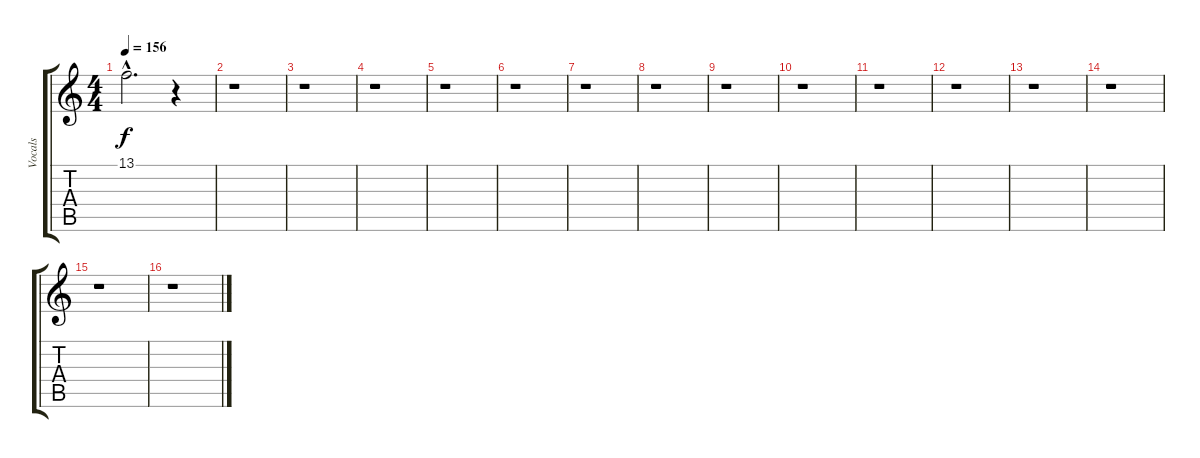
\track ("Vocals" "Vocals") {instrument flute}
\staff {score tabs}
\tuning (E4 B3 G3 D3 A2 E2) {hide}
\ts (4 4)
\section ("" "")
\tempo 156
\clef g2
\ks c
13.1{hac}.2{d dy f} r.4 |
r.1 |
r.1 |
r.1 |
r.1 |
r.1 |
r.1 |
r.1 |
r.1 |
\section ("" "")
r.1 |
r.1 |
r.1 |
r.1 |
r.1 |
r.1 |
r.1
